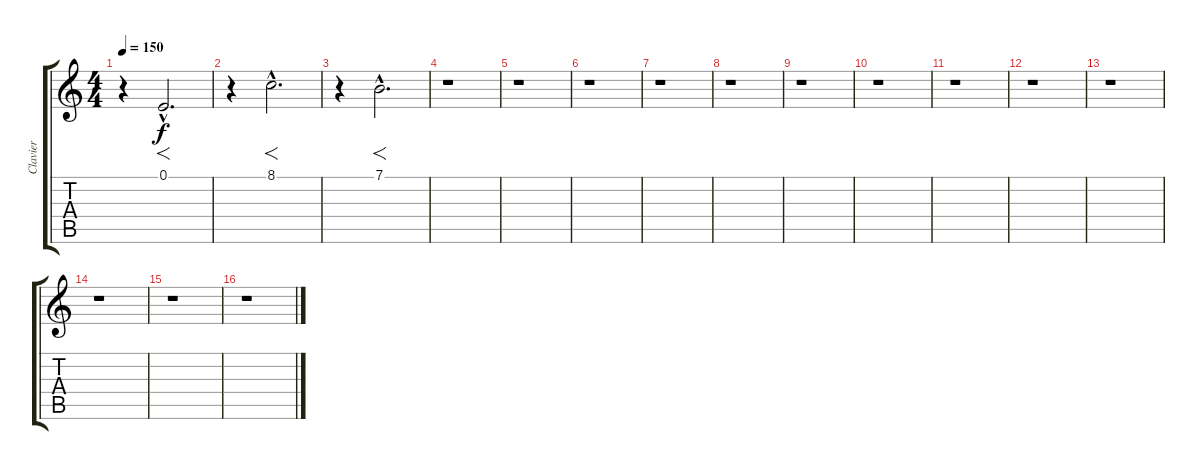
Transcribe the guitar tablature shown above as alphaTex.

\track ("Clavier" "Clavier") {instrument choiraahs}
\staff {score tabs}
\tuning (E4 B3 G3 D3 A2 E2) {hide}
\ts (4 4)
\tempo 150
\clef g2
\ks c
r.4{dy f} 0.1{hac}.2{f d} |
r.4 8.1{hac}.2{f d} |
r.4 7.1{hac}.2{f d} |
r.1 |
r.1 |
r.1 |
r.1 |
r.1 |
r.1 |
r.1 |
r.1 |
r.1 |
r.1 |
r.1 |
r.1 |
r.1
